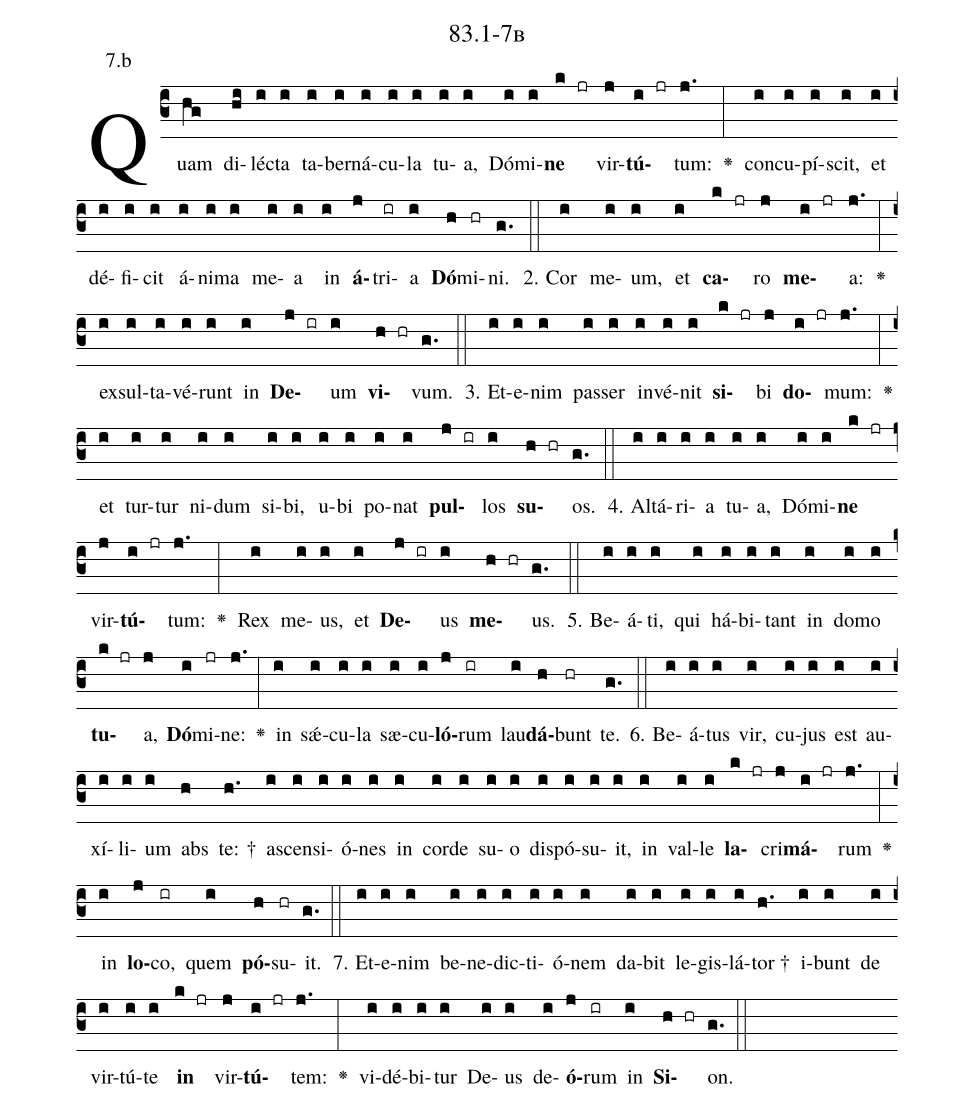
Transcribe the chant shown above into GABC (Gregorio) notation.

name: 83.1-7b;
annotation: 7.b;
%%
(c3)Quam(hg) di(hi)léc(i)ta(i) ta(i)ber(i)ná(i)cu(i)la(i) tu(i)a,(i) Dó(i)mi(i)<b>ne</b>(k jr) vir(j)<b>tú</b>(i jr)tum:(j.) <v>\greheightstar</v>(:) con(i)cu(i)pí(i)scit,(i) et(i) dé(i)fi(i)cit(i) á(i)ni(i)ma(i) me(i)a(i) in(i) <b>á</b>(j)tri(ir)a(i) <b>Dó</b>(h)mi(hr)ni.(g.) (::)
2. Cor(i) me(i)um,(i) et(i) <b>ca</b>(k jr)ro(j) <b>me</b>(i jr)a:(j.) <v>\greheightstar</v>(:) ex(i)sul(i)ta(i)vé(i)runt(i) in(i) <b>De</b>(j ir)um(i) <b>vi</b>(h hr)vum.(g.) (::)
3. Et(i)e(i)nim(i) pas(i)ser(i) in(i)vé(i)nit(i) <b>si</b>(k jr)bi(j) <b>do</b>(i jr)mum:(j.) <v>\greheightstar</v>(:) et(i) tur(i)tur(i) ni(i)dum(i) si(i)bi,(i) u(i)bi(i) po(i)nat(i) <b>pul</b>(j ir)los(i) <b>su</b>(h hr)os.(g.) (::)
4. Al(i)tá(i)ri(i)a(i) tu(i)a,(i) Dó(i)mi(i)<b>ne</b>(k jr) vir(j)<b>tú</b>(i jr)tum:(j.) <v>\greheightstar</v>(:) Rex(i) me(i)us,(i) et(i) <b>De</b>(j ir)us(i) <b>me</b>(h hr)us.(g.) (::)
5. Be(i)á(i)ti,(i) qui(i) há(i)bi(i)tant(i) in(i) do(i)mo(i) <b>tu</b>(k jr)a,(j) <b>Dó</b>(i)mi(jr)ne:(j.) <v>\greheightstar</v>(:) in(i) sǽ(i)cu(i)la(i) sæ(i)cu(i)<b>ló</b>(j)rum(ir) lau(i)<b>dá</b>(h)bunt(hr) te.(g.) (::)
6. Be(i)á(i)tus(i) vir,(i) cu(i)jus(i) est(i) au(i)xí(i)li(i)um(i) abs(h) te: †(h.) a(i)scen(i)si(i)ó(i)nes(i) in(i) cor(i)de(i) su(i)o(i) dis(i)pó(i)su(i)it,(i) in(i) val(i)le(i) <b>la</b>(k jr)cri(j)<b>má</b>(i jr)rum(j.) <v>\greheightstar</v>(:) in(i) <b>lo</b>(j)co,(ir) quem(i) <b>pó</b>(h)su(hr)it.(g.) (::)
7. Et(i)e(i)nim(i) be(i)ne(i)dic(i)ti(i)ó(i)nem(i) da(i)bit(i) le(i)gis(i)lá(i)tor †(h.) i(i)bunt(i) de(i) vir(i)tú(i)te(i) <b>in</b>(k jr) vir(j)<b>tú</b>(i jr)tem:(j.) <v>\greheightstar</v>(:) vi(i)dé(i)bi(i)tur(i) De(i)us(i) de(i)<b>ó</b>(j)rum(ir) in(i) <b>Si</b>(h hr)on.(g.) (::)
